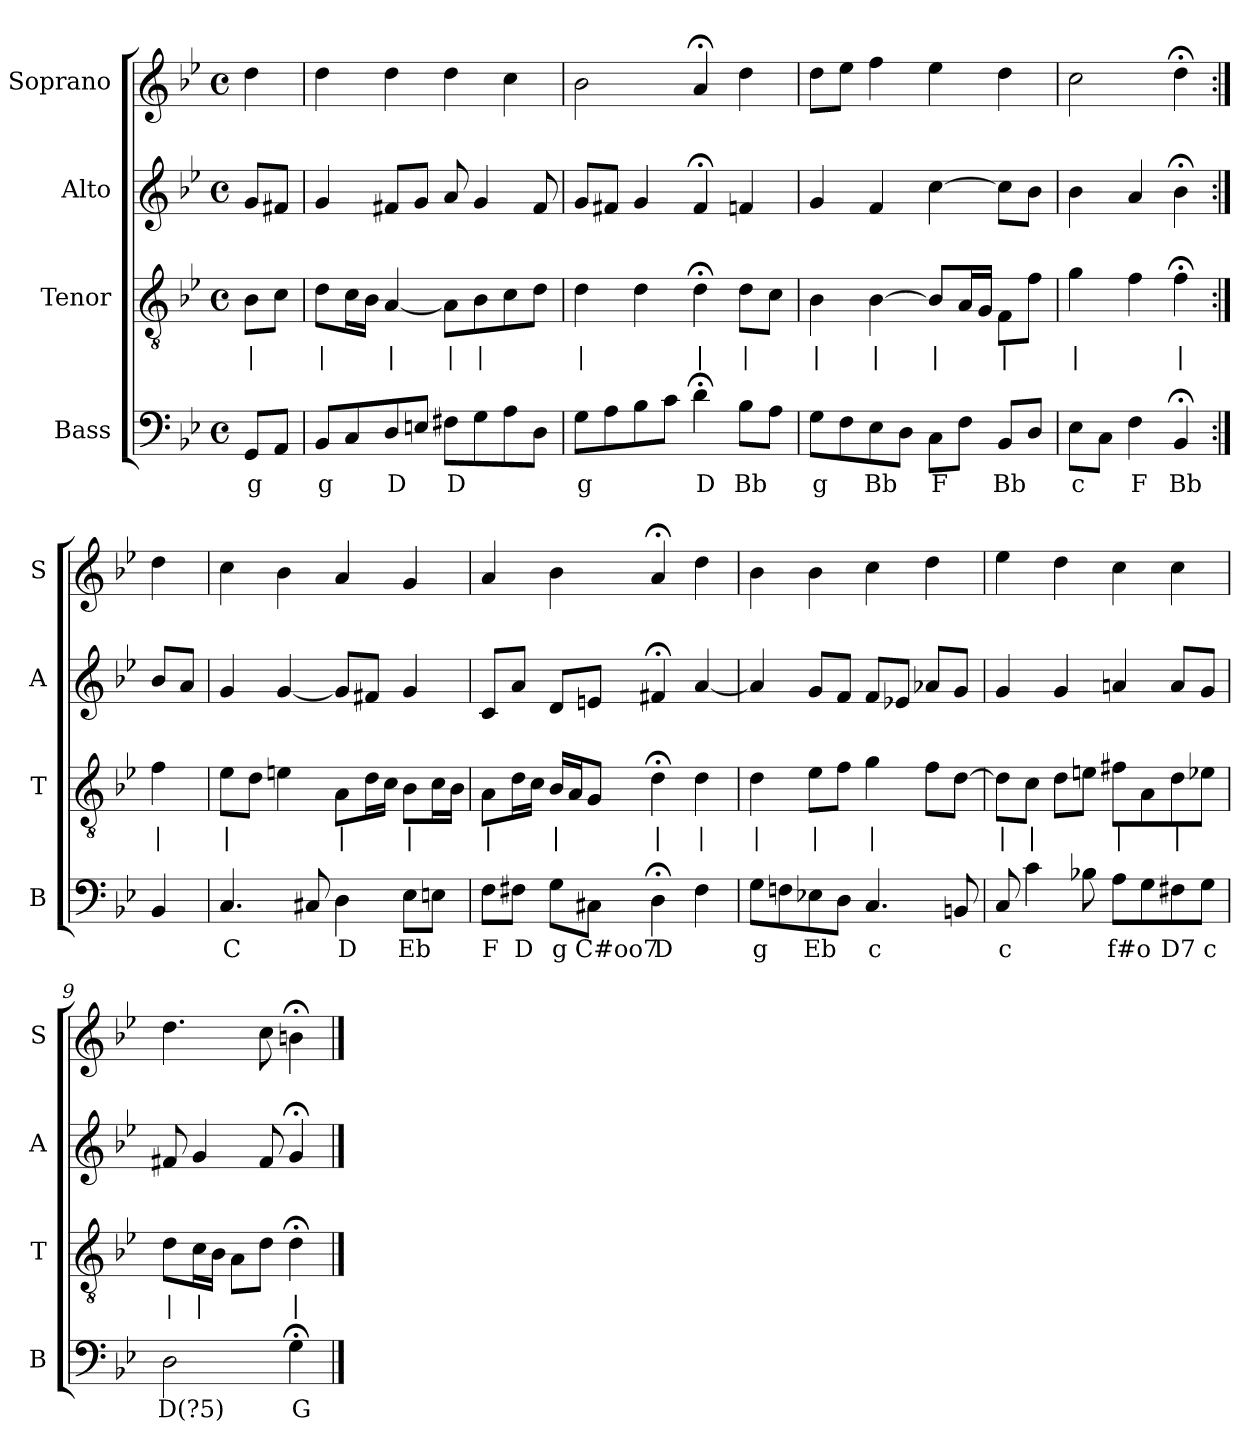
**kern	**text	**kern	**text	**kern	**kern
*part4	*part4	*part3	*part3	*part2	*part1
*staff4	*staff4	*staff3	*staff3	*staff2	*staff1
*I"Bass	*	*I"Tenor	*	*I"Alto	*I"Soprano
*I'B	*	*I'T	*	*I'A	*I'S
*clefF4	*	*clefGv2	*	*clefG2	*clefG2
*k[b-e-]	*	*k[b-e-]	*	*k[b-e-]	*k[b-e-]
*g:	*	*g:	*	*g:	*g:
*M4/4	*	*M4/4	*	*M4/4	*M4/4
*met(c)	*	*met(c)	*	*met(c)	*met(c)
*MM100	*	*MM100	*	*MM100	*MM100
=	=	=	=	=	=
8GGL	g	8B-L	|	8gL	4dd
8AAJ	.	8cJ	.	8f#XJ	.
=1	=1	=1	=1	=1	=1
8BB-L	g	8dL	|	4g	4dd
8C	.	16cL	.	.	.
.	.	16B-JJ	.	.	.
8D	D	[4A	|	8f#XL	4dd
8EnJ	.	.	.	8gJ	.
8F#XL	D	8AL]	|	8a	4dd
8G	.	8B-	|	4g	.
8A	.	8c	.	.	4cc
8DJ	.	8dJ	.	8f#	.
=2	=2	=2	=2	=2	=2
8GL	g	4d	|	8gL	2b-
8A	.	.	.	8f#XJ	.
8B-	.	4d	.	4g	.
8cJ	.	.	.	.	.
4d;<	D	4d;<	|	4f#;<	4a;<
8B-L	Bb	8dL	|	4fn	4dd
8AJ	.	8cJ	.	.	.
=3	=3	=3	=3	=3	=3
8GL	g	4B-	|	4g	8ddL
8F	.	.	.	.	8ee-J
8E-	Bb	[4B-	|	4f	4ff
8DJ	.	.	.	.	.
8CL	F	8B-L]	|	[4cc	4ee-
8FJ	.	16AL	.	.	.
.	.	16GJJ	.	.	.
8BB-L	Bb	8FL	|	8ccL]	4dd
8DJ	.	8fJ	.	8b-J	.
=4	=4	=4	=4	=4	=4
8E-L	c	4g	|	4b-	2cc
8CJ	.	.	.	.	.
4F	F	4f	.	4a	.
4BB-;<	Bb	4f;<	|	4b-;<	4dd;<
=:|!	=:|!	=:|!	=:|!	=:|!	=:|!
4BB-	.	4f	|	8b-L	4dd
.	.	.	.	8aJ	.
=5	=5	=5	=5	=5	=5
4.C	C	8e-L	|	4g	4cc
.	.	8dJ	.	.	.
.	.	4en	.	[4g	4b-
8C#X	.	.	.	.	.
4D	D	8AL	|	8gL]	4a
.	.	16dL	.	8f#XJ	.
.	.	16cJJ	.	.	.
8E-L	Eb	8B-L	|	4g	4g
8EnJ	.	16cL	.	.	.
.	.	16B-JJ	.	.	.
=6	=6	=6	=6	=6	=6
8FL	F	8AL	|	8cL	4a
8F#XJ	D	16dL	.	8aJ	.
.	.	16cJJ	.	.	.
8GL	g	16B-LL	|	8dL	4b-
.	.	16AJ	.	.	.
8C#XJ	C#oo7	8GJ	.	8enJ	.
4D;<	D	4d;<	|	4f#X;<	4a;<
4F#	.	4d	|	[4a	4dd
=7	=7	=7	=7	=7	=7
8GL	g	4d	|	4a]	4b-
8Fn	.	.	.	.	.
8E-X	Eb	8e-L	|	8gL	4b-
8DJ	.	8fJ	.	8fJ	.
4.C	c	4g	|	8fL	4cc
.	.	.	.	8e-XJ	.
.	.	8fL	.	8a-XL	4dd
8BBn	.	[8dJ	.	8gJ	.
=8	=8	=8	=8	=8	=8
8C	c	8dL]	|	4g	4ee-
4c	.	8cJ	|	.	.
.	.	8dL	.	4g	4dd
8B-X	.	8enJ	.	.	.
8AL	f#o	8f#XL	|	4an	4cc
8G	.	8A	.	.	.
8F#X	D7	8d	|	8aL	4cc
8GJ	c	8e-XJ	.	8gJ	.
=9	=9	=9	=9	=9	=9
2D	D(?5)	8dL	|	8f#X	4.dd
.	.	16cL	|	4g	.
.	.	16B-JJ	.	.	.
.	.	8AL	.	.	.
.	.	8dJ	.	8f#	8cc
4G;<	G	4d;<	|	4g;<	4bn;<
==	==	==	==	==	==
*-	*-	*-	*-	*-	*-
